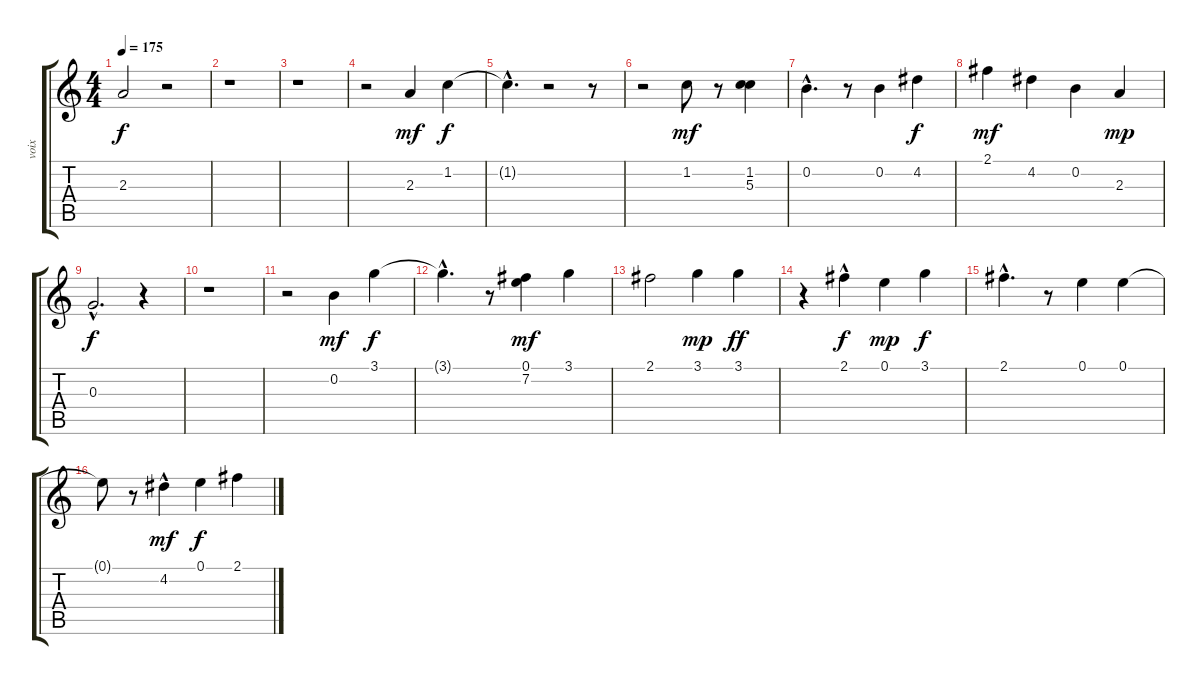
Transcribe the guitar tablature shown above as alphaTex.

\track ("voix" "voix") {instrument acousticguitarsteel}
\staff {score tabs}
\tuning (E4 B3 G3 D3 A2 E2) {hide}
\ts (4 4)
\tempo 175
\clef g2
\ks c
2.3{t}.2{dy f} r.2 |
r.1 |
r.1 |
r.2 2.3.4{dy mf} 1.2.4{dy f} |
1.2{hac t}.4{d} r.2 r.8 |
r.2 1.2.8{dy mf} r.8 (1.2 5.3).4 |
0.2{hac}.4{d} r.8 0.2.4 4.2.4{dy f} |
2.1.4{dy mf} 4.2.4 0.2.4 2.3.4{dy mp} |
0.3{hac}.2{d dy f} r.4 |
r.1 |
r.2 0.2.4{dy mf} 3.1.4{dy f} |
3.1{hac t}.4{d} r.8 (0.1 7.2).4{dy mf} 3.1.4 |
2.1.2 3.1.4{dy mp} 3.1.4{dy ff} |
r.4 2.1{hac}.4{dy f} 0.1.4{dy mp} 3.1.4{dy f} |
2.1{hac}.4{d} r.8 0.1.4 0.1.4 |
0.1{t}.8 r.8 4.2{hac}.4{dy mf} 0.1.4{dy f} 2.1.4
